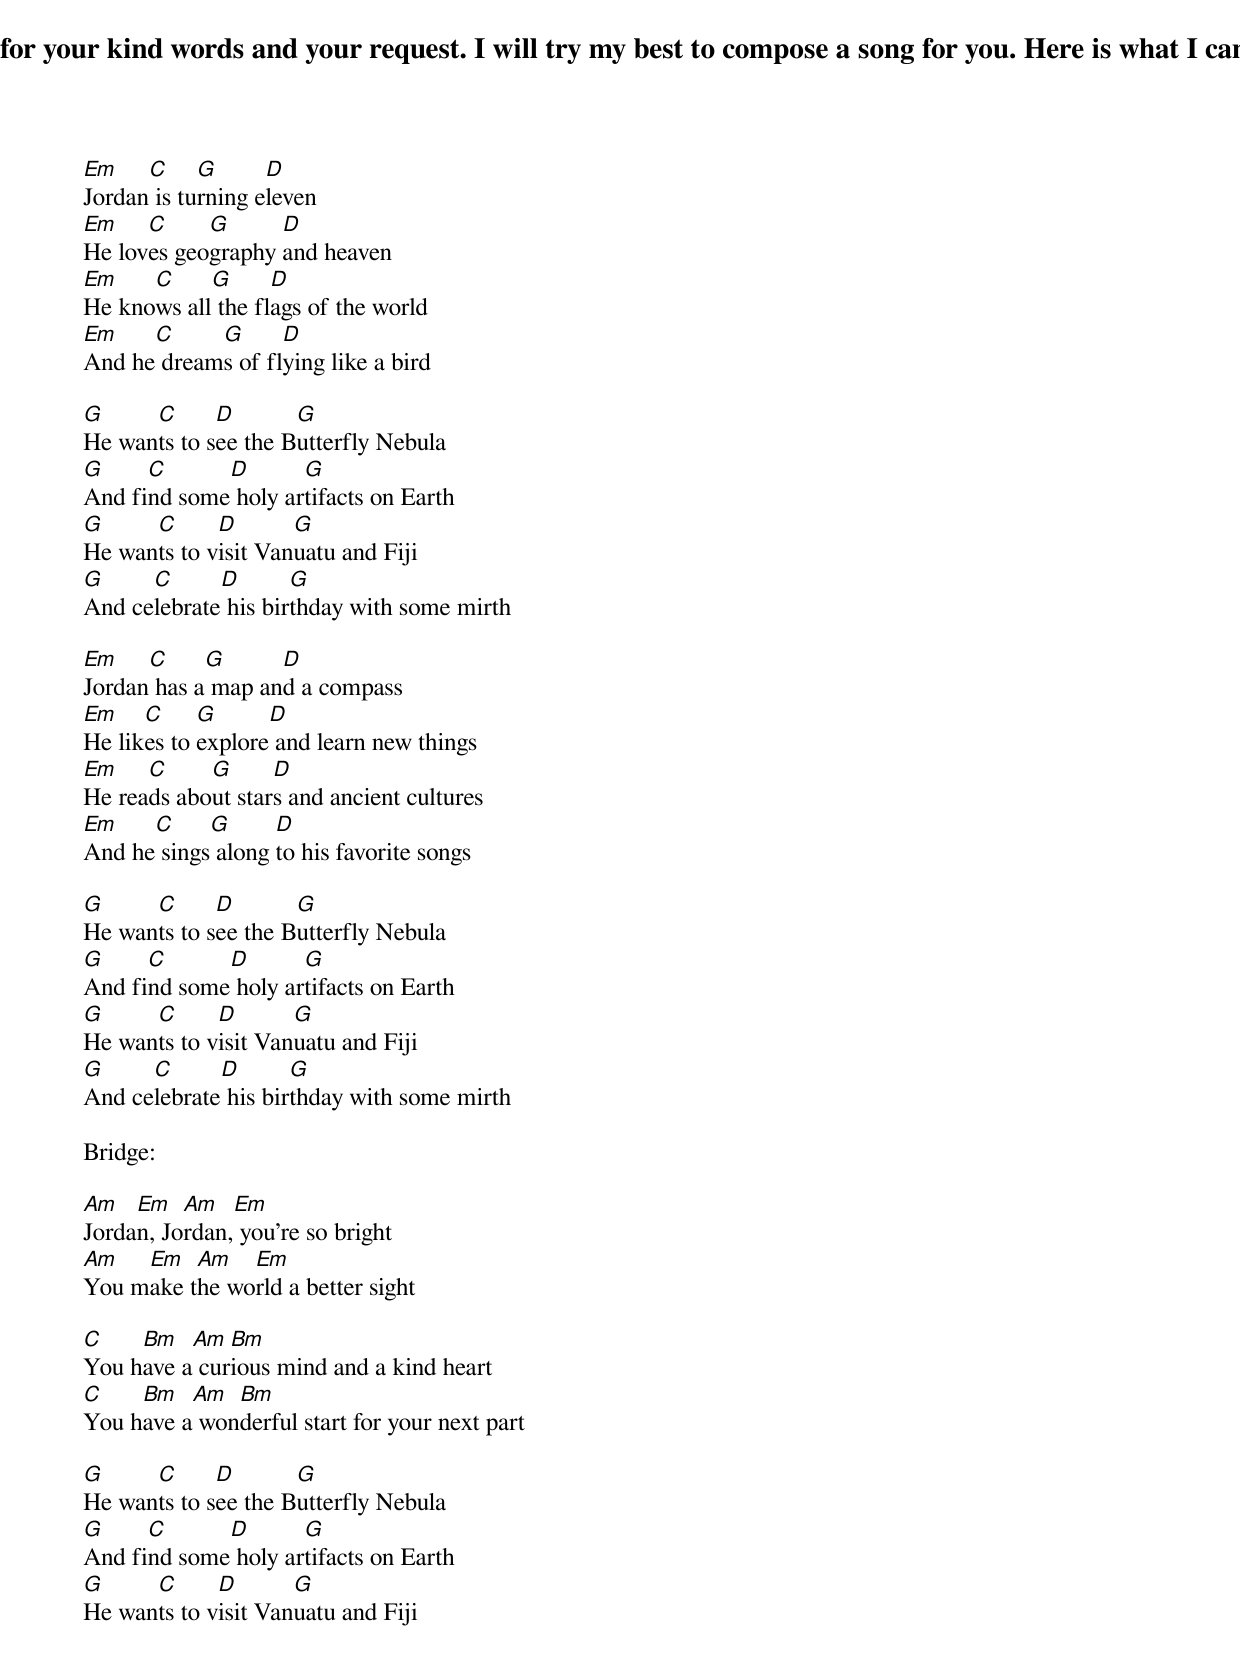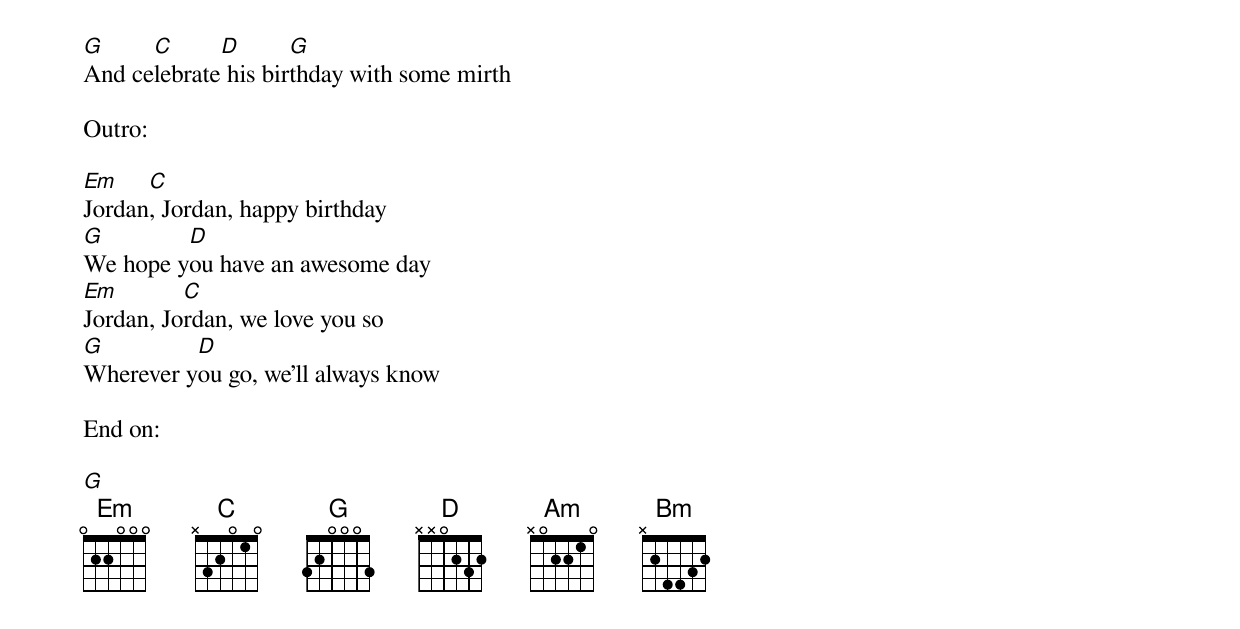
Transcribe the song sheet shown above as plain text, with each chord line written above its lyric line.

Thank you for your kind words and your request. I will try my best to compose a song for you. Here is what I came up with:

Em    C     G      D
Jordan is turning eleven
Em    C     G      D
He loves geography and heaven
Em    C     G      D
He knows all the flags of the world
Em    C     G      D
And he dreams of flying like a bird

G     C      D       G
He wants to see the Butterfly Nebula
G     C      D       G
And find some holy artifacts on Earth
G     C      D       G
He wants to visit Vanuatu and Fiji
G     C      D       G
And celebrate his birthday with some mirth

Em    C     G      D
Jordan has a map and a compass
Em    C     G      D
He likes to explore and learn new things
Em    C     G      D
He reads about stars and ancient cultures
Em    C     G      D
And he sings along to his favorite songs

G     C      D       G
He wants to see the Butterfly Nebula
G     C      D       G
And find some holy artifacts on Earth
G     C      D       G
He wants to visit Vanuatu and Fiji
G     C      D       G
And celebrate his birthday with some mirth

Bridge:

Am   Em   Am   Em
Jordan, Jordan, you're so bright
Am   Em   Am   Em
You make the world a better sight

C    Bm   Am  Bm
You have a curious mind and a kind heart
C    Bm   Am  Bm
You have a wonderful start for your next part

G     C      D       G
He wants to see the Butterfly Nebula
G     C      D       G
And find some holy artifacts on Earth
G     C      D       G
He wants to visit Vanuatu and Fiji
G     C      D       G
And celebrate his birthday with some mirth

Outro:

Em    C
Jordan, Jordan, happy birthday
G        D
We hope you have an awesome day
Em        C
Jordan, Jordan, we love you so
G         D
Wherever you go, we'll always know

End on:

G
